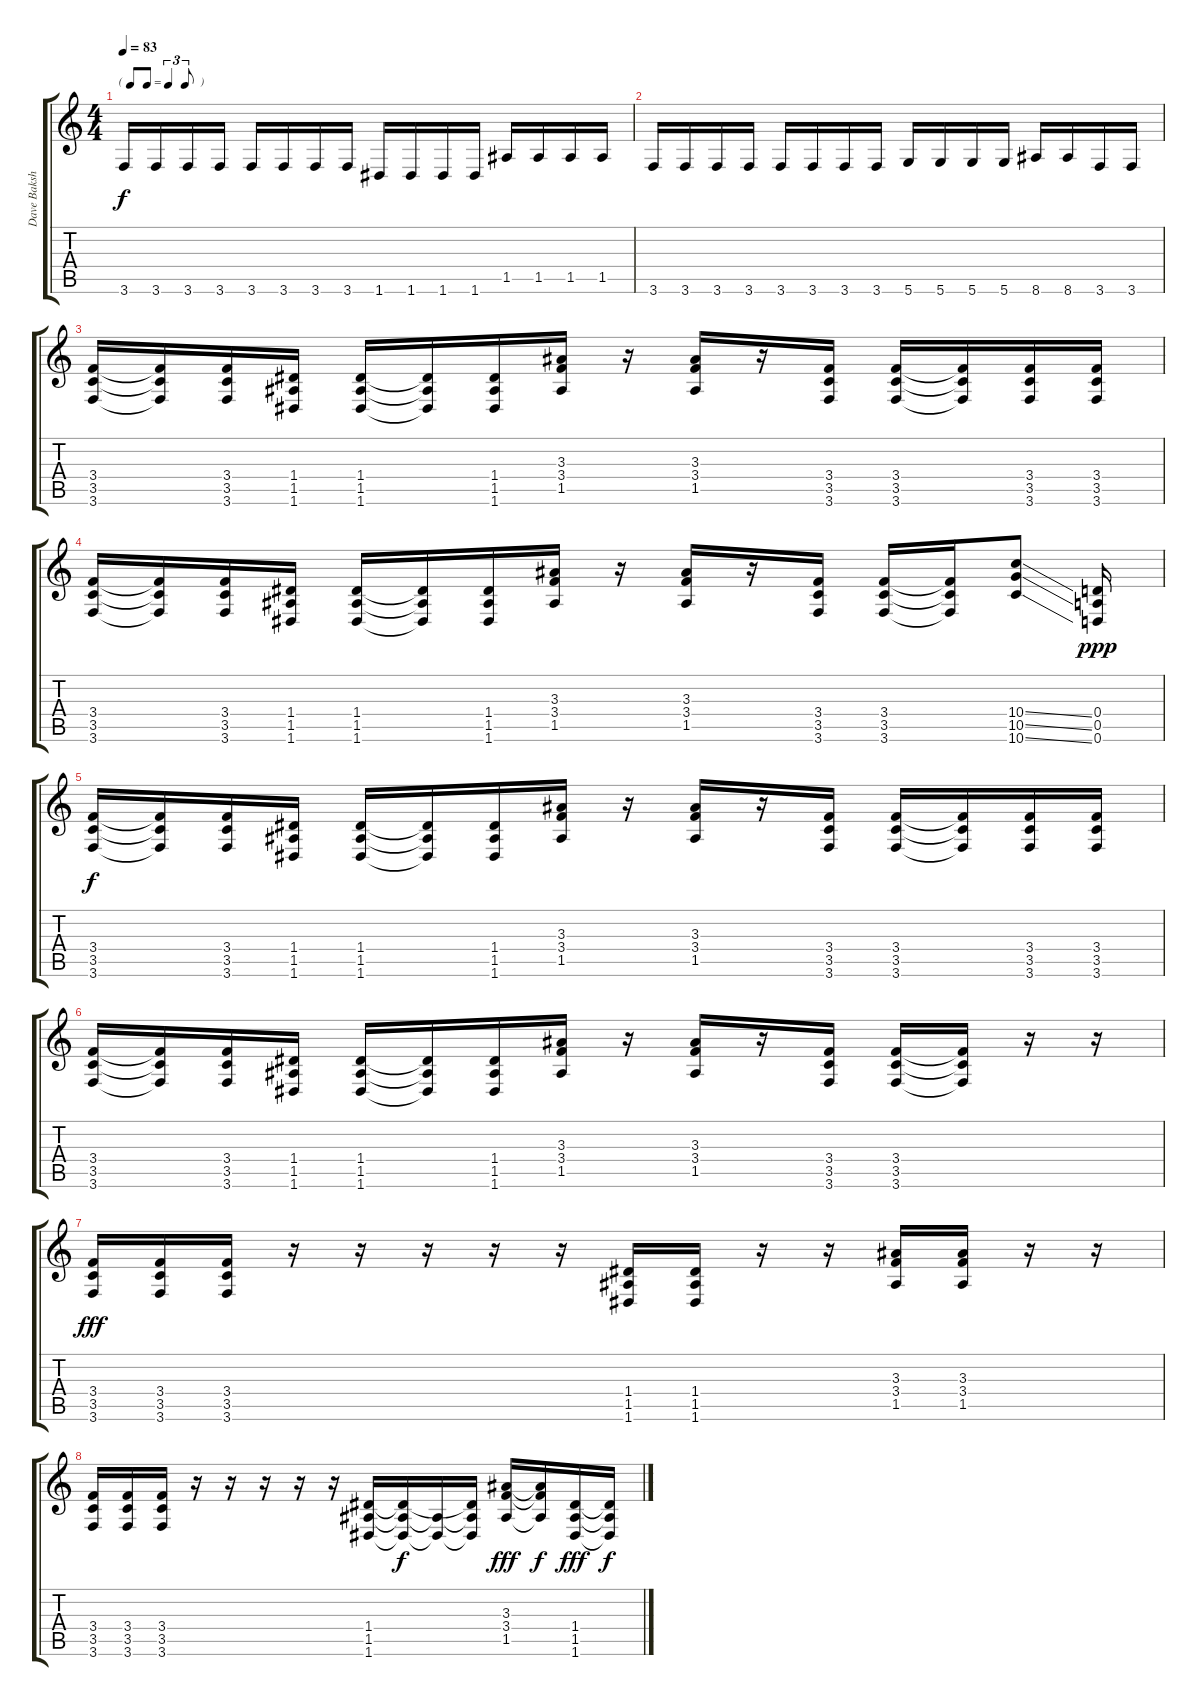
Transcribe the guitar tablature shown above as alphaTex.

\track ("Dave Baksh" "Dave Baksh") {instrument distortionguitar}
\staff {score tabs}
\tuning (E4 B3 G3 D3 A2 D2) {hide}
\ts (4 4)
\tf triplet8th
\tempo 83
\clef g2
\ks c
3.6.16{dy f} 3.6.16 3.6.16 3.6.16 3.6.16 3.6.16 3.6.16 3.6.16 1.6.16 1.6.16 1.6.16 1.6.16 1.5.16 1.5.16 1.5.16 1.5.16 |
3.6.16 3.6.16 3.6.16 3.6.16 3.6.16 3.6.16 3.6.16 3.6.16 5.6.16 5.6.16 5.6.16 5.6.16 8.6.16 8.6.16 3.6.16 3.6.16 |
(3.4 3.5 3.6).16 (3.4{t} 3.5{t} 3.6{t}).16 (3.4 3.5 3.6).16 (1.4 1.5 1.6).16 (1.4 1.5 1.6).16 (1.4{t} 1.5{t} 1.6{t}).16 (1.4 1.5 1.6).16 (3.3 3.4 1.5).16 r.16 (3.3 3.4 1.5).16 r.16 (3.4 3.5 3.6).16 (3.4 3.5 3.6).16 (3.4{t} 3.5{t} 3.6{t}).16 (3.4 3.5 3.6).16 (3.4 3.5 3.6).16 |
(3.4 3.5 3.6).16 (3.4{t} 3.5{t} 3.6{t}).16 (3.4 3.5 3.6).16 (1.4 1.5 1.6).16 (1.4 1.5 1.6).16 (1.4{t} 1.5{t} 1.6{t}).16 (1.4 1.5 1.6).16 (3.3 3.4 1.5).16 r.16 (3.3 3.4 1.5).16 r.16 (3.4 3.5 3.6).16 (3.4 3.5 3.6).16 (3.4{t} 3.5{t} 3.6{t}).16 (10.4{ss} 10.5{ss} 10.6{ss}).8 (0.4 0.5 0.6).16{dy ppp} |
(3.4 3.5 3.6).16{dy f} (3.4{t} 3.5{t} 3.6{t}).16 (3.4 3.5 3.6).16 (1.4 1.5 1.6).16 (1.4 1.5 1.6).16 (1.4{t} 1.5{t} 1.6{t}).16 (1.4 1.5 1.6).16 (3.3 3.4 1.5).16 r.16 (3.3 3.4 1.5).16 r.16 (3.4 3.5 3.6).16 (3.4 3.5 3.6).16 (3.4{t} 3.5{t} 3.6{t}).16 (3.4 3.5 3.6).16 (3.4 3.5 3.6).16 |
(3.4 3.5 3.6).16 (3.4{t} 3.5{t} 3.6{t}).16 (3.4 3.5 3.6).16 (1.4 1.5 1.6).16 (1.4 1.5 1.6).16 (1.4{t} 1.5{t} 1.6{t}).16 (1.4 1.5 1.6).16 (3.3 3.4 1.5).16 r.16 (3.3 3.4 1.5).16 r.16 (3.4 3.5 3.6).16 (3.4 3.5 3.6).16 (3.4{t} 3.5{t} 3.6{t}).16 r.16 r.16 |
(3.4 3.5 3.6).16{dy fff} (3.4 3.5 3.6).16 (3.4 3.5 3.6).16 r.16 r.16 r.16 r.16 r.16 (1.4 1.5 1.6).16 (1.4 1.5 1.6).16 r.16 r.16 (3.3 3.4 1.5).16 (3.3 3.4 1.5).16 r.16 r.16 |
(3.4 3.5 3.6).16 (3.4 3.5 3.6).16 (3.4 3.5 3.6).16 r.16 r.16 r.16 r.16 r.16 (1.4 1.5 1.6).16 (1.4{t} 1.5{t} 1.6{t}).16{dy f} (1.5{t} 1.6{t}).16 (1.4{t} 1.5{t} 1.6{t}).16 (3.3 3.4 1.5).16{dy fff} (3.3{t} 3.4{t} 1.5{t}).16{dy f} (1.4 1.5 1.6).16{dy fff} (1.4{t} 1.5{t} 1.6{t}).16{dy f}
